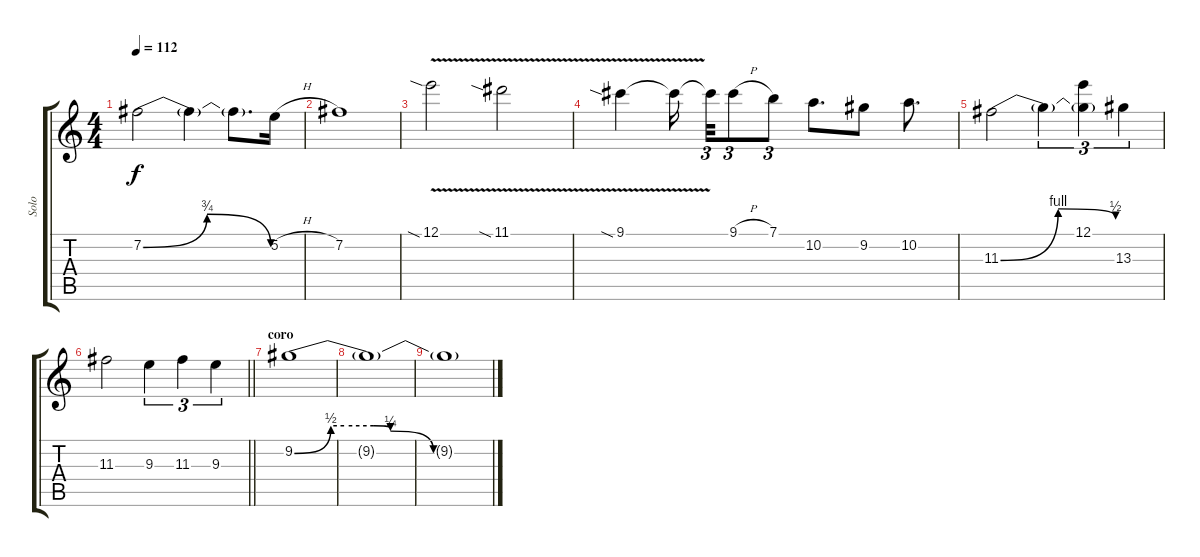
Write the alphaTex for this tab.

\track ("Solo" "Solo") {instrument distortionguitar}
\staff {score tabs}
\tuning (E4 B3 G3 D3 A2 E2) {hide}
\ts (4 4)
\tempo 112
\clef g2
\ks c
7.2{be (bendrelease 0 0 20 3 51 3 60 0)}.2{dy f} 7.2{t}.4 7.2{t}.8{d} 5.2{h}.16 |
7.2.1 |
12.1{v sia}.2 11.1{v sia}.2 |
9.1{v sia}.4 9.1{t}.16{beam splitsecondary} 9.1{t}.32{tu (3 2)} 9.1{h}.8{tu (3 2)} 7.1.8{tu (3 2)} 10.2.8{d} 9.2.8 10.2.8{d} |
11.3{be (bendrelease 0 0 23 4 52 4 60 2)}.2 11.3{t}.4{tu (3 2)} (12.1 11.3{t}).4{tu (3 2)} 13.3.4{tu (3 2)} |
\barLineRight lightlight
11.3.2 9.3.4{tu (3 2)} 11.3.4{tu (3 2)} 9.3.4{tu (3 2)} |
\section ("" "coro")
9.2{be (custom 0 0 11 2 15 2 24 2 29 1 42 0 48 0 51 0 55 0 60 0)}.1 |
9.2{t}.1 |
9.2{t}.1
